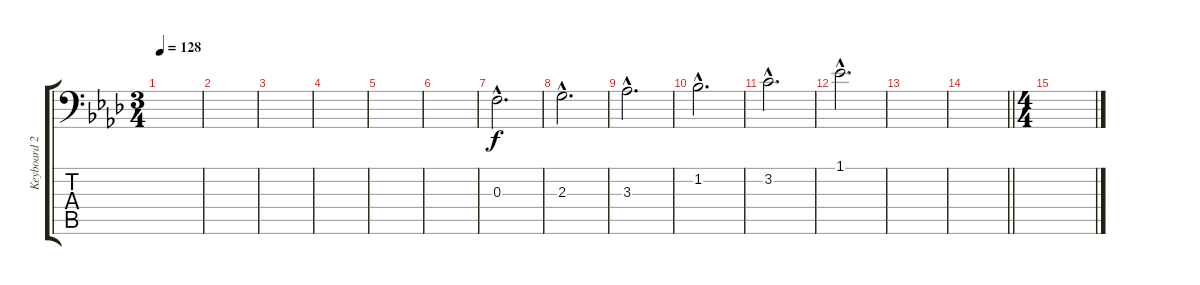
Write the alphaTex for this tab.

\track ("Keyboard 2" "Keyboard 2") {instrument flute}
\staff {score tabs}
\tuning (D4 A3 F3 C3 G2 C1) {hide}
\ts (3 4)
\tempo 128
\clef f4
\ks fminor
|
|
|
|
|
|
0.3{hac}.2{d} |
2.3{hac}.2{d} |
3.3{hac}.2{d} |
1.2{hac}.2{d} |
3.2{hac}.2{d} |
1.1{hac}.2{d} |
|
\barLineRight lightlight
|
\ts (4 4)
